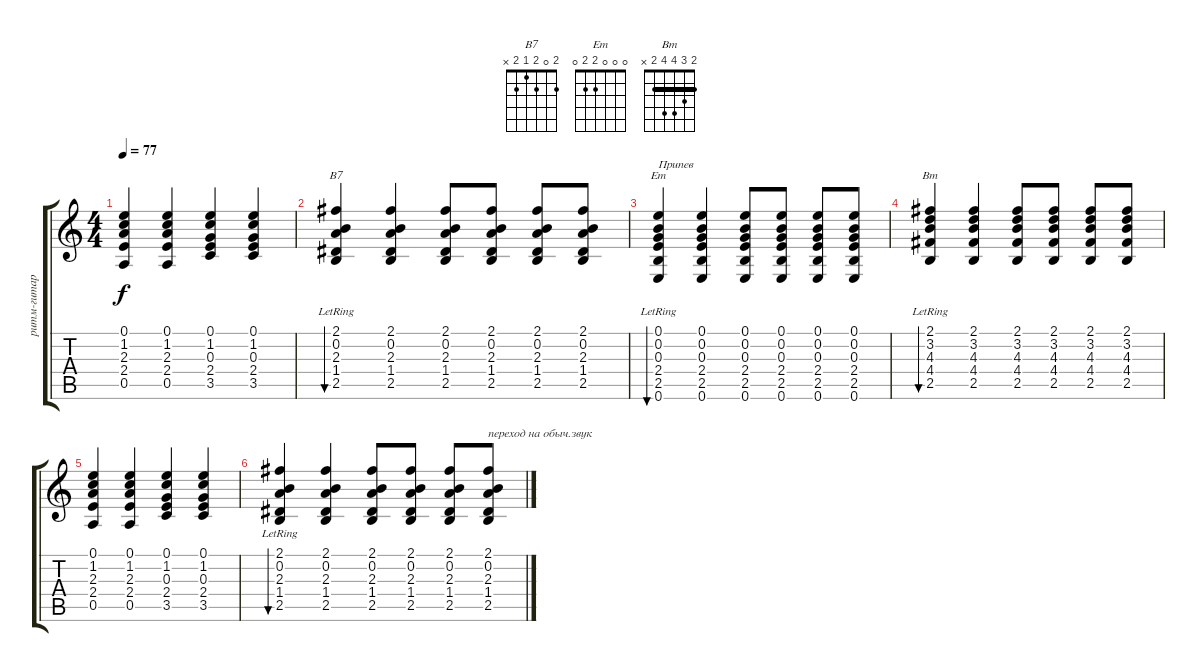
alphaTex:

\track ("ритм-гитара2 с комбиком" "ритм-гитар") {solo instrument overdrivenguitar}
\staff {score tabs}
\tuning (E4 B3 G3 D3 A2 E2) {hide}
\chord ("B7" 2 0 2 1 2 x)
\chord ("Em" 0 0 0 2 2 0)
\chord ("Bm" 2 3 4 4 2 x) {barre 2}
\ts (4 4)
\tempo 77
\clef g2
\ks c
(0.1 1.2 2.3 2.4 0.5).4{dy f} (0.1 1.2 2.3 2.4 0.5).4 (0.1 1.2 0.3 2.4 3.5).4 (0.1 1.2 0.3 2.4 3.5).4 |
(2.1{lr} 0.2{lr} 2.3{lr} 1.4{lr} 2.5{lr}).4{bu 60 ch "B7"} (2.1 0.2 2.3 1.4 2.5).4 (2.1 0.2 2.3 1.4 2.5).8 (2.1 0.2 2.3 1.4 2.5).8 (2.1 0.2 2.3 1.4 2.5).8 (2.1 0.2 2.3 1.4 2.5).8 |
(0.1{lr} 0.2{lr} 0.3{lr} 2.4{lr} 2.5{lr} 0.6{lr}).4{bu 60 ch "Em" txt "Припев"} (0.1 0.2 0.3 2.4 2.5 0.6).4 (0.1 0.2 0.3 2.4 2.5 0.6).8 (0.1 0.2 0.3 2.4 2.5 0.6).8 (0.1 0.2 0.3 2.4 2.5 0.6).8 (0.1 0.2 0.3 2.4 2.5 0.6).8 |
(2.1{lr} 3.2{lr} 4.3{lr} 4.4{lr} 2.5{lr}).4{bu 60 ch "Bm"} (2.1 3.2 4.3 4.4 2.5).4 (2.1 3.2 4.3 4.4 2.5).8 (2.1 3.2 4.3 4.4 2.5).8 (2.1 3.2 4.3 4.4 2.5).8 (2.1 3.2 4.3 4.4 2.5).8 |
(0.1 1.2 2.3 2.4 0.5).4 (0.1 1.2 2.3 2.4 0.5).4 (0.1 1.2 0.3 2.4 3.5).4 (0.1 1.2 0.3 2.4 3.5).4 |
(2.1{lr} 0.2{lr} 2.3{lr} 1.4{lr} 2.5{lr}).4{bu 60} (2.1 0.2 2.3 1.4 2.5).4 (2.1 0.2 2.3 1.4 2.5).8 (2.1 0.2 2.3 1.4 2.5).8 (2.1 0.2 2.3 1.4 2.5).8 (2.1 0.2 2.3 1.4 2.5).8{txt "переход на обыч.звук"}
